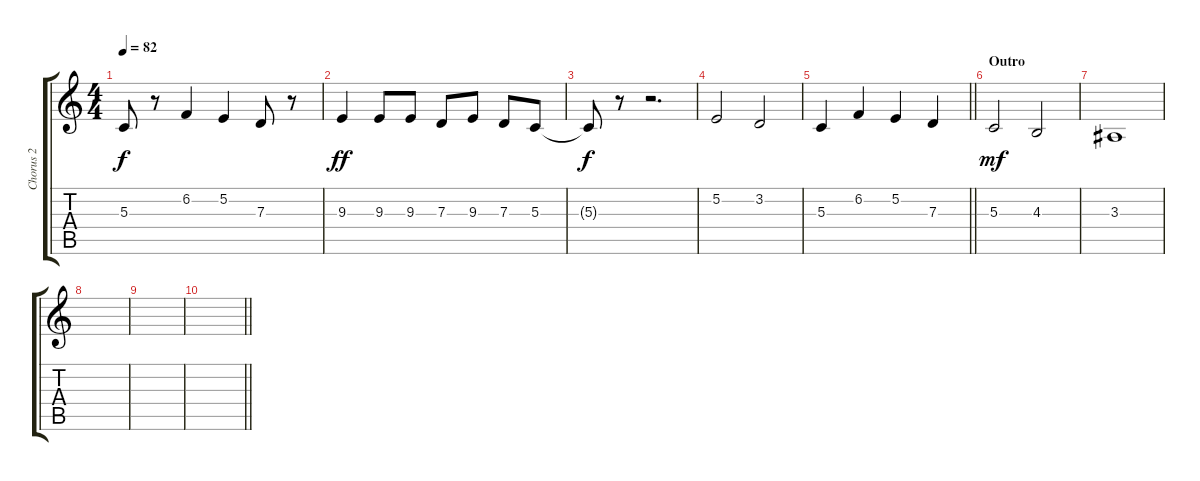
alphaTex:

\track ("Chorus 2" "Chorus 2") {instrument choiraahs}
\staff {score tabs}
\tuning (E4 B3 G3 D3 A2 E2) {hide}
\ts (4 4)
\tempo 82
\clef g2
\ks c
5.3{t}.8{dy f} r.8 6.2.4 5.2.4 7.3.8 r.8 |
9.3.4{dy ff} 9.3.8 9.3.8 7.3.8 9.3.8 7.3.8 5.3.8 |
5.3{t}.8{dy f} r.8 r.2{d} |
5.2.2 3.2.2 |
\barLineRight lightlight
5.3.4 6.2.4 5.2.4 7.3.4 |
\section ("" "Outro")
5.3.2{dy mf instrument voiceoohs} 4.3.2 |
3.3.1 |
|
|
\barLineRight lightlight
